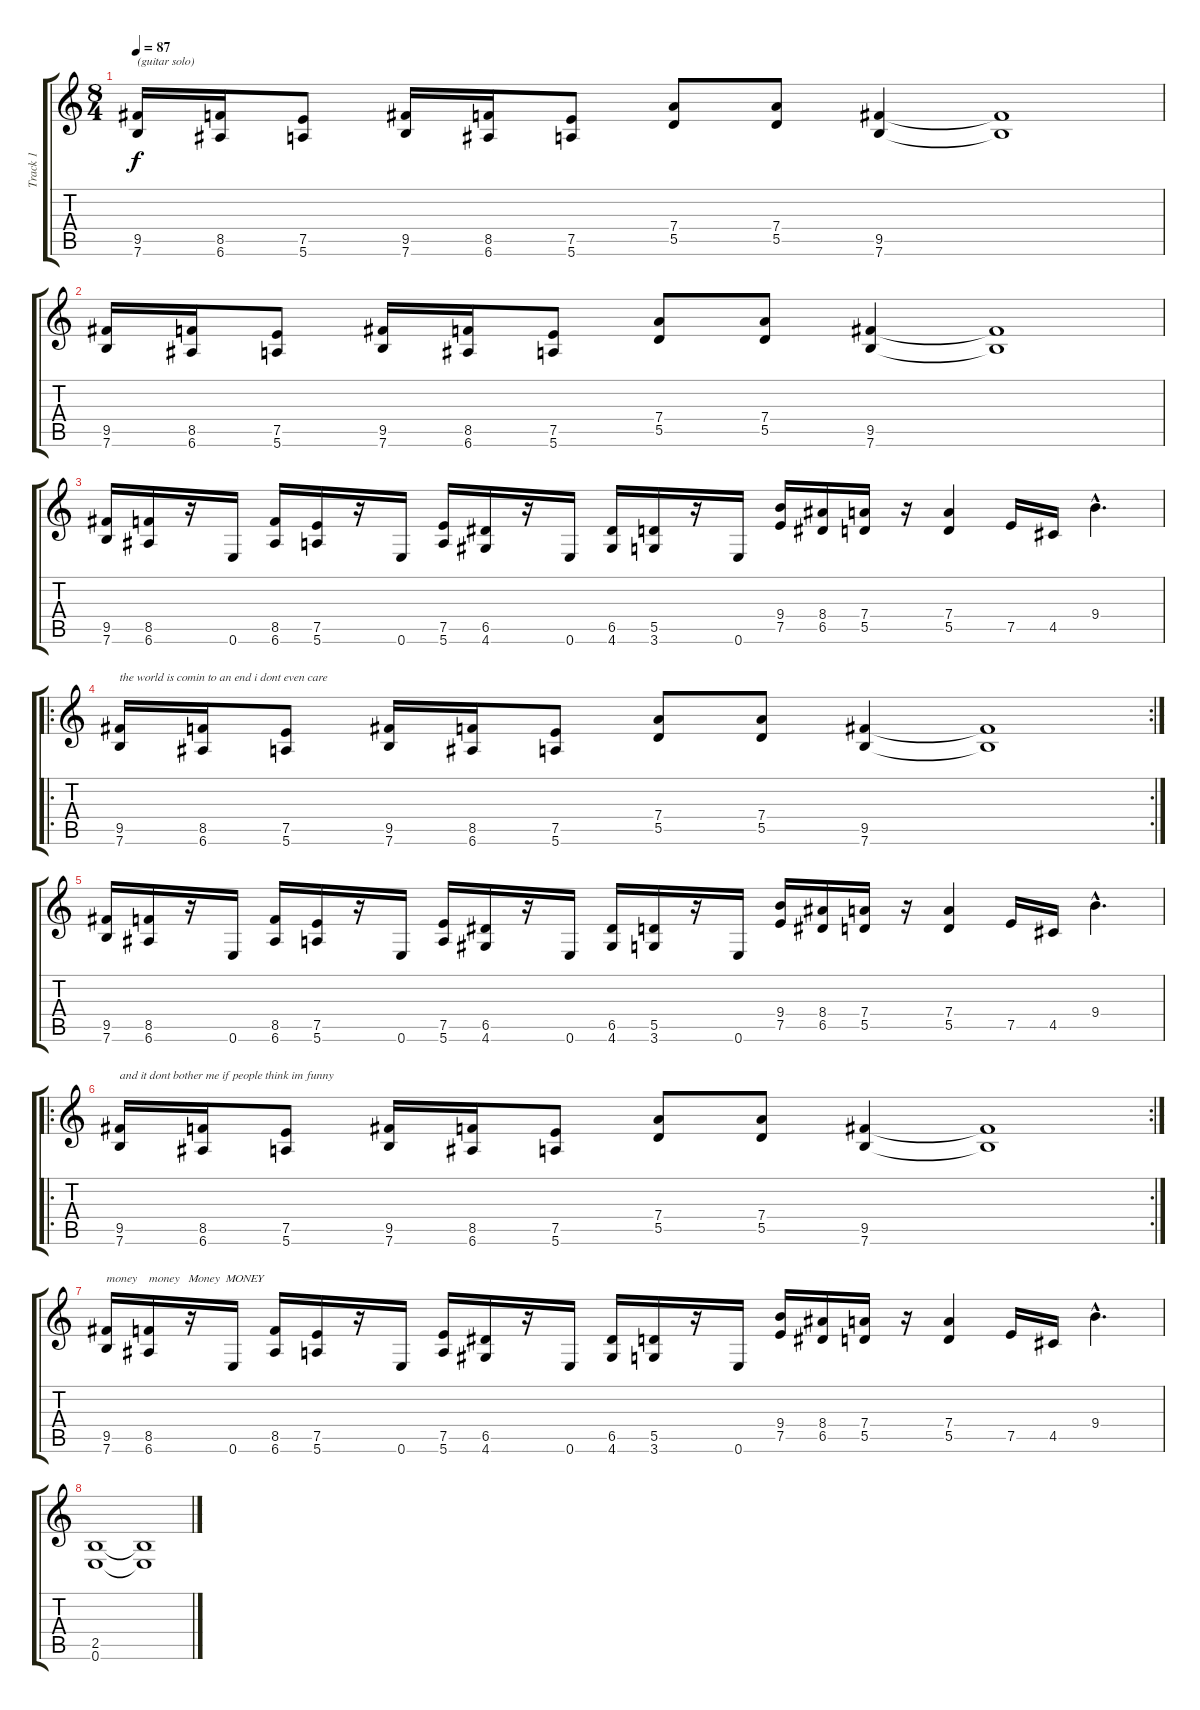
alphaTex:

\track ("Track 1" "Track 1") {instrument distortionguitar}
\staff {score tabs}
\tuning (E4 B3 G3 D3 A2 E2) {hide}
\ts (8 4)
\tempo 87
\clef g2
\ks c
(9.5 7.6).16{txt "(guitar solo)" dy f} (8.5 6.6).16 (7.5 5.6).8 (9.5 7.6).16 (8.5 6.6).16 (7.5 5.6).8 (7.4 5.5).8 (7.4 5.5).8 (9.5 7.6).4 (9.5{t} 7.6{t}).1 |
(9.5 7.6).16 (8.5 6.6).16 (7.5 5.6).8 (9.5 7.6).16 (8.5 6.6).16 (7.5 5.6).8 (7.4 5.5).8 (7.4 5.5).8 (9.5 7.6).4 (9.5{t} 7.6{t}).1 |
(9.5 7.6).16 (8.5 6.6).16 r.16 0.6.16 (8.5 6.6).16 (7.5 5.6).16 r.16 0.6.16 (7.5 5.6).16 (6.5 4.6).16 r.16 0.6.16 (6.5 4.6).16 (5.5 3.6).16 r.16 0.6.16 (9.4 7.5).16 (8.4 6.5).16 (7.4 5.5).16 r.16 (7.4 5.5).4 7.5.16 4.5.16 9.4{hac}.4{d} |
\ro
\rc 2
(9.5 7.6).16{txt "the world is comin to an end i dont even care"} (8.5 6.6).16 (7.5 5.6).8 (9.5 7.6).16 (8.5 6.6).16 (7.5 5.6).8 (7.4 5.5).8 (7.4 5.5).8 (9.5 7.6).4 (9.5{t} 7.6{t}).1 |
(9.5 7.6).16 (8.5 6.6).16 r.16 0.6.16 (8.5 6.6).16 (7.5 5.6).16 r.16 0.6.16 (7.5 5.6).16 (6.5 4.6).16 r.16 0.6.16 (6.5 4.6).16 (5.5 3.6).16 r.16 0.6.16 (9.4 7.5).16 (8.4 6.5).16 (7.4 5.5).16 r.16 (7.4 5.5).4 7.5.16 4.5.16 9.4{hac}.4{d} |
\ro
\rc 2
(9.5 7.6).16{txt "and it dont bother me if people think im funny"} (8.5 6.6).16 (7.5 5.6).8 (9.5 7.6).16 (8.5 6.6).16 (7.5 5.6).8 (7.4 5.5).8 (7.4 5.5).8 (9.5 7.6).4 (9.5{t} 7.6{t}).1 |
(9.5 7.6).16{txt "money    money   Money  MONEY"} (8.5 6.6).16 r.16 0.6.16 (8.5 6.6).16 (7.5 5.6).16 r.16 0.6.16 (7.5 5.6).16 (6.5 4.6).16 r.16 0.6.16 (6.5 4.6).16 (5.5 3.6).16 r.16 0.6.16 (9.4 7.5).16 (8.4 6.5).16 (7.4 5.5).16 r.16 (7.4 5.5).4 7.5.16 4.5.16 9.4{hac}.4{d} |
(2.5 0.6).1 (2.5{t} 0.6{t}).1
